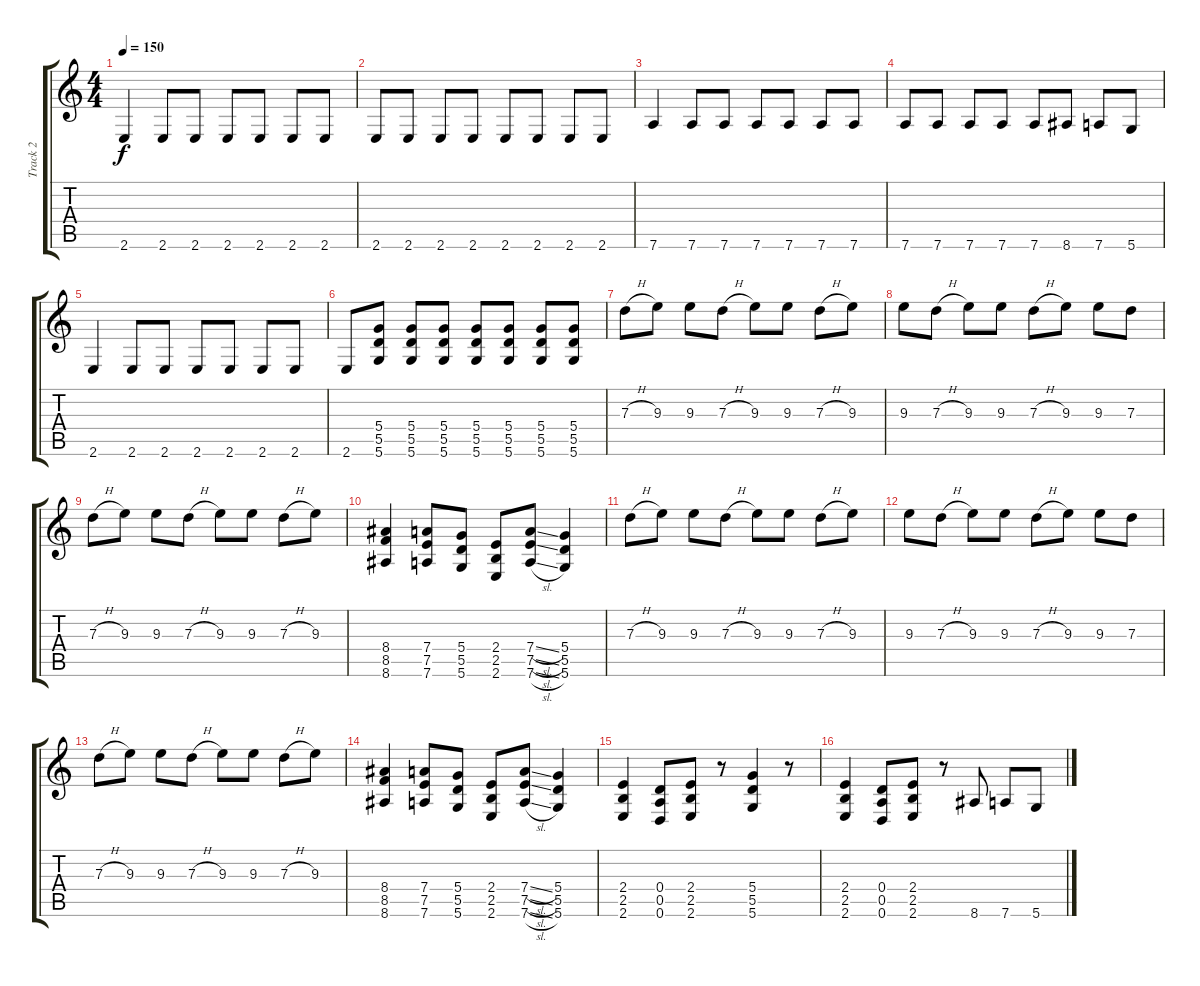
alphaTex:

\track ("Track 2" "Track 2") {instrument distortionguitar}
\staff {score tabs}
\tuning (E4 B3 G3 D3 A2 D2) {hide}
\ts (4 4)
\tempo 150
\clef g2
\ks c
2.6.4{dy f} 2.6.8 2.6.8 2.6.8 2.6.8 2.6.8 2.6.8 |
2.6.8 2.6.8 2.6.8 2.6.8 2.6.8 2.6.8 2.6.8 2.6.8 |
7.6.4 7.6.8 7.6.8 7.6.8 7.6.8 7.6.8 7.6.8 |
7.6.8 7.6.8 7.6.8 7.6.8 7.6.8 8.6.8 7.6.8 5.6.8 |
2.6.4 2.6.8 2.6.8 2.6.8 2.6.8 2.6.8 2.6.8 |
2.6.8 (5.4 5.5 5.6).8 (5.4 5.5 5.6).8 (5.4 5.5 5.6).8 (5.4 5.5 5.6).8 (5.4 5.5 5.6).8 (5.4 5.5 5.6).8 (5.4 5.5 5.6).8 |
7.3{h}.8 9.3.8 9.3.8 7.3{h}.8 9.3.8 9.3.8 7.3{h}.8 9.3.8 |
9.3.8 7.3{h}.8 9.3.8 9.3.8 7.3{h}.8 9.3.8 9.3.8 7.3.8 |
7.3{h}.8 9.3.8 9.3.8 7.3{h}.8 9.3.8 9.3.8 7.3{h}.8 9.3.8 |
(8.4 8.5 8.6).4 (7.4 7.5 7.6).8 (5.4 5.5 5.6).8 (2.4 2.5 2.6).8 (7.4{sl} 7.5{sl} 7.6{sl}).8 (5.4 5.5 5.6).4 |
7.3{h}.8 9.3.8 9.3.8 7.3{h}.8 9.3.8 9.3.8 7.3{h}.8 9.3.8 |
9.3.8 7.3{h}.8 9.3.8 9.3.8 7.3{h}.8 9.3.8 9.3.8 7.3.8 |
7.3{h}.8 9.3.8 9.3.8 7.3{h}.8 9.3.8 9.3.8 7.3{h}.8 9.3.8 |
(8.4 8.5 8.6).4 (7.4 7.5 7.6).8 (5.4 5.5 5.6).8 (2.4 2.5 2.6).8 (7.4{sl} 7.5{sl} 7.6{sl}).8 (5.4 5.5 5.6).4 |
(2.4 2.5 2.6).4 (0.4 0.5 0.6).8 (2.4 2.5 2.6).8 r.8 (5.4 5.5 5.6).4 r.8 |
(2.4 2.5 2.6).4 (0.4 0.5 0.6).8 (2.4 2.5 2.6).8 r.8 8.6.8 7.6.8 5.6.8
